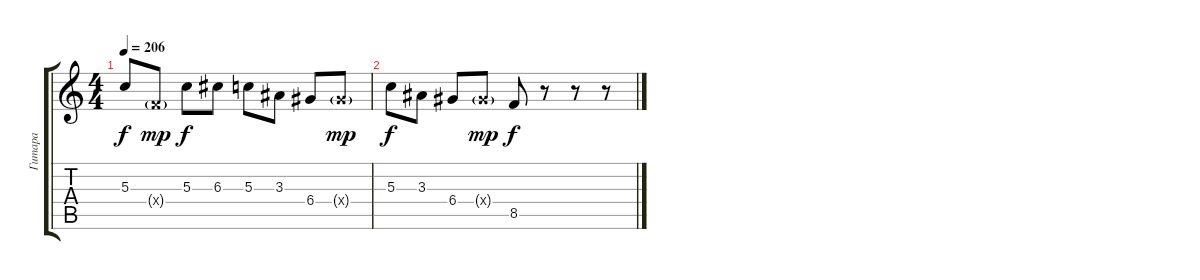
\track ("Гитара" "Гитара") {instrument banjo}
\staff {score tabs}
\tuning (E4 B3 G3 D3 A2 E2) {hide}
\displaytranspose 12
\ts (4 4)
\tempo 206
\clef g2
\ks c
5.3.8{dy f} 3.4{g x}.8{dy mp} 5.3.8{dy f} 6.3.8 5.3.8 3.3.8 6.4.8 6.4{g x}.8{dy mp} |
5.3.8{dy f} 3.3.8 6.4.8 6.4{g x}.8{dy mp} 8.5.8{dy f} r.8 r.8 r.8
